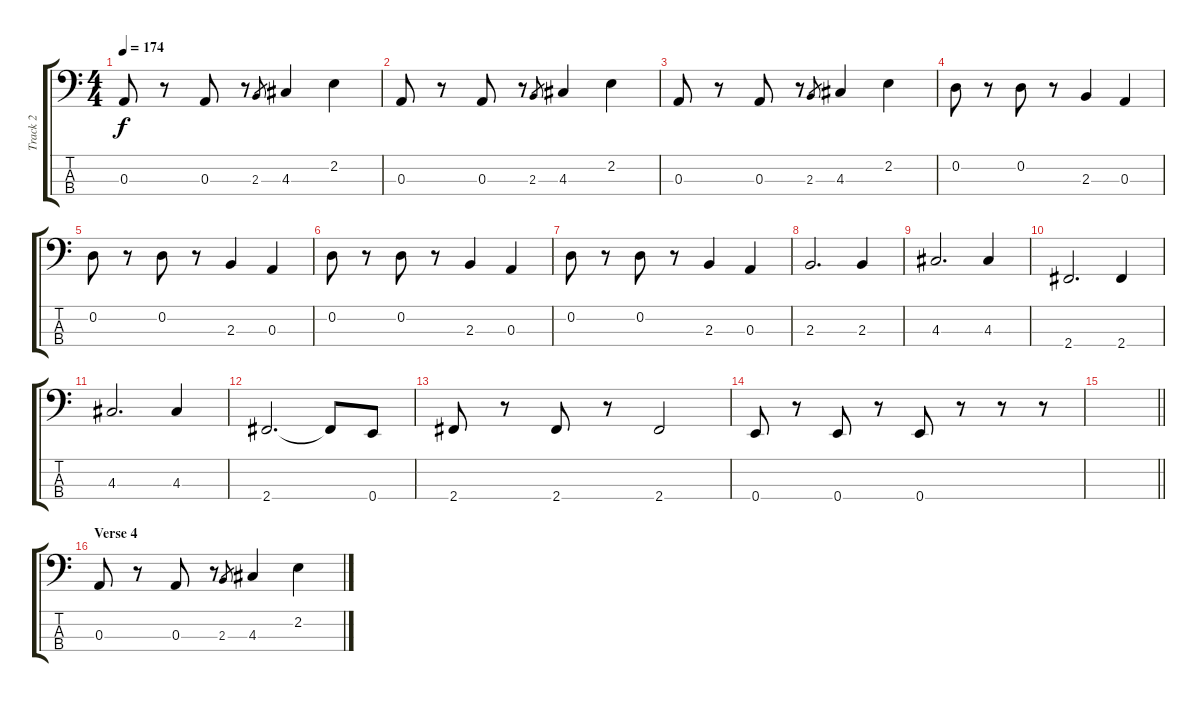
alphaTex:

\track ("Track 2" "Track 2") {instrument electricbassfinger}
\staff {score tabs}
\tuning (G2 D2 A1 E1) {hide}
\ts (4 4)
\tempo 174
\clef f4
\ks c
0.3.8{dy f} r.8 0.3.8 r.8 2.3.8{gr} 4.3.4 2.2.4 |
0.3.8 r.8 0.3.8 r.8 2.3.8{gr} 4.3.4 2.2.4 |
0.3.8 r.8 0.3.8 r.8 2.3.8{gr} 4.3.4 2.2.4 |
0.2.8 r.8 0.2.8 r.8 2.3.4 0.3.4 |
0.2.8 r.8 0.2.8 r.8 2.3.4 0.3.4 |
0.2.8 r.8 0.2.8 r.8 2.3.4 0.3.4 |
0.2.8 r.8 0.2.8 r.8 2.3.4 0.3.4 |
2.3.2{d} 2.3.4 |
4.3.2{d} 4.3.4 |
2.4.2{d} 2.4.4 |
4.3.2{d} 4.3.4 |
2.4.2{d} 2.4{t}.8 0.4.8 |
2.4.8 r.8 2.4.8 r.8 2.4.2 |
0.4.8 r.8 0.4.8 r.8 0.4.8 r.8 r.8 r.8 |
\barLineRight lightlight
|
\section ("" "Verse 4")
0.3.8 r.8 0.3.8 r.8 2.3.8{gr} 4.3.4 2.2.4
